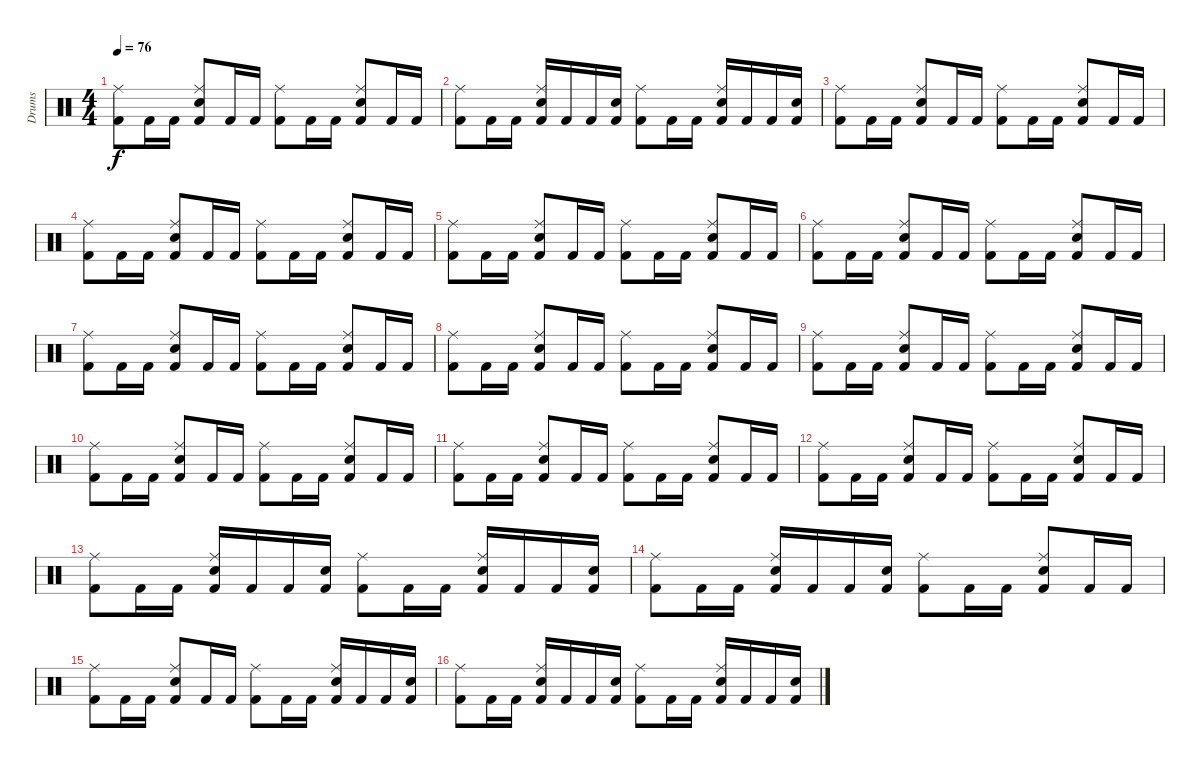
\track ("Drums" "Drums") {instrument percussion}
\staff {score}
\articulation defaults
\ts (4 4)
\tempo 76
\clef neutral
\ks c
("Kick (hit) 2" "Ride (middle)").8{dy f} "Kick (hit) 2".16 "Kick (hit) 2".16 ("Ride (middle)" "Snare (hit) 2" "Kick (hit) 2").8 "Kick (hit) 2".16 "Kick (hit) 2".16 ("Kick (hit) 2" "Ride (middle)").8 "Kick (hit) 2".16 "Kick (hit) 2".16 ("Snare (hit) 2" "Ride (middle)" "Kick (hit) 2").8 "Kick (hit) 2".16 "Kick (hit) 2".16 |
("Ride (middle)" "Kick (hit) 2").8 "Kick (hit) 2".16 "Kick (hit) 2".16 ("Ride (middle)" "Snare (hit) 2" "Kick (hit) 2").16 "Kick (hit) 2".16 "Kick (hit) 2".16 ("Electric Snare (hit)" "Kick (hit) 2").16 ("Ride (middle)" "Kick (hit) 2").8 "Kick (hit) 2".16 "Kick (hit) 2".16 ("Ride (middle)" "Snare (hit) 2" "Kick (hit) 2").16 "Kick (hit) 2".16 "Kick (hit) 2".16 ("Electric Snare (hit)" "Kick (hit) 2").16 |
("Kick (hit) 2" "Ride (middle)").8 "Kick (hit) 2".16 "Kick (hit) 2".16 ("Ride (middle)" "Snare (hit) 2" "Kick (hit) 2").8 "Kick (hit) 2".16 "Kick (hit) 2".16 ("Kick (hit) 2" "Ride (middle)").8 "Kick (hit) 2".16 "Kick (hit) 2".16 ("Snare (hit) 2" "Ride (middle)" "Kick (hit) 2").8 "Kick (hit) 2".16 "Kick (hit) 2".16 |
("Kick (hit) 2" "Ride (middle)").8 "Kick (hit) 2".16 "Kick (hit) 2".16 ("Ride (middle)" "Snare (hit) 2" "Kick (hit) 2").8 "Kick (hit) 2".16 "Kick (hit) 2".16 ("Kick (hit) 2" "Ride (middle)").8 "Kick (hit) 2".16 "Kick (hit) 2".16 ("Snare (hit) 2" "Ride (middle)" "Kick (hit) 2").8 "Kick (hit) 2".16 "Kick (hit) 2".16 |
("Kick (hit) 2" "Ride (middle)").8 "Kick (hit) 2".16 "Kick (hit) 2".16 ("Ride (middle)" "Snare (hit) 2" "Kick (hit) 2").8 "Kick (hit) 2".16 "Kick (hit) 2".16 ("Kick (hit) 2" "Ride (middle)").8 "Kick (hit) 2".16 "Kick (hit) 2".16 ("Snare (hit) 2" "Ride (middle)" "Kick (hit) 2").8 "Kick (hit) 2".16 "Kick (hit) 2".16 |
("Kick (hit) 2" "Ride (middle)").8 "Kick (hit) 2".16 "Kick (hit) 2".16 ("Ride (middle)" "Snare (hit) 2" "Kick (hit) 2").8 "Kick (hit) 2".16 "Kick (hit) 2".16 ("Kick (hit) 2" "Ride (middle)").8 "Kick (hit) 2".16 "Kick (hit) 2".16 ("Snare (hit) 2" "Ride (middle)" "Kick (hit) 2").8 "Kick (hit) 2".16 "Kick (hit) 2".16 |
("Kick (hit) 2" "Ride (middle)").8 "Kick (hit) 2".16 "Kick (hit) 2".16 ("Ride (middle)" "Snare (hit) 2" "Kick (hit) 2").8 "Kick (hit) 2".16 "Kick (hit) 2".16 ("Kick (hit) 2" "Ride (middle)").8 "Kick (hit) 2".16 "Kick (hit) 2".16 ("Snare (hit) 2" "Ride (middle)" "Kick (hit) 2").8 "Kick (hit) 2".16 "Kick (hit) 2".16 |
("Kick (hit) 2" "Ride (middle)").8 "Kick (hit) 2".16 "Kick (hit) 2".16 ("Ride (middle)" "Snare (hit) 2" "Kick (hit) 2").8 "Kick (hit) 2".16 "Kick (hit) 2".16 ("Kick (hit) 2" "Ride (middle)").8 "Kick (hit) 2".16 "Kick (hit) 2".16 ("Snare (hit) 2" "Ride (middle)" "Kick (hit) 2").8 "Kick (hit) 2".16 "Kick (hit) 2".16 |
("Kick (hit) 2" "Ride (middle)").8 "Kick (hit) 2".16 "Kick (hit) 2".16 ("Ride (middle)" "Snare (hit) 2" "Kick (hit) 2").8 "Kick (hit) 2".16 "Kick (hit) 2".16 ("Kick (hit) 2" "Ride (middle)").8 "Kick (hit) 2".16 "Kick (hit) 2".16 ("Snare (hit) 2" "Ride (middle)" "Kick (hit) 2").8 "Kick (hit) 2".16 "Kick (hit) 2".16 |
("Kick (hit) 2" "Ride (middle)").8 "Kick (hit) 2".16 "Kick (hit) 2".16 ("Ride (middle)" "Snare (hit) 2" "Kick (hit) 2").8 "Kick (hit) 2".16 "Kick (hit) 2".16 ("Kick (hit) 2" "Ride (middle)").8 "Kick (hit) 2".16 "Kick (hit) 2".16 ("Snare (hit) 2" "Ride (middle)" "Kick (hit) 2").8 "Kick (hit) 2".16 "Kick (hit) 2".16 |
("Kick (hit) 2" "Ride (middle)").8 "Kick (hit) 2".16 "Kick (hit) 2".16 ("Ride (middle)" "Snare (hit) 2" "Kick (hit) 2").8 "Kick (hit) 2".16 "Kick (hit) 2".16 ("Kick (hit) 2" "Ride (middle)").8 "Kick (hit) 2".16 "Kick (hit) 2".16 ("Snare (hit) 2" "Ride (middle)" "Kick (hit) 2").8 "Kick (hit) 2".16 "Kick (hit) 2".16 |
("Kick (hit) 2" "Ride (middle)").8 "Kick (hit) 2".16 "Kick (hit) 2".16 ("Ride (middle)" "Snare (hit) 2" "Kick (hit) 2").8 "Kick (hit) 2".16 "Kick (hit) 2".16 ("Kick (hit) 2" "Ride (middle)").8 "Kick (hit) 2".16 "Kick (hit) 2".16 ("Snare (hit) 2" "Ride (middle)" "Kick (hit) 2").8 "Kick (hit) 2".16 "Kick (hit) 2".16 |
("Ride (middle)" "Kick (hit) 2").8 "Kick (hit) 2".16 "Kick (hit) 2".16 ("Ride (middle)" "Snare (hit) 2" "Kick (hit) 2").16 "Kick (hit) 2".16 "Kick (hit) 2".16 ("Snare (hit) 2" "Kick (hit) 2").16 ("Ride (middle)" "Kick (hit) 2").8 "Kick (hit) 2".16 "Kick (hit) 2".16 ("Ride (middle)" "Snare (hit) 2" "Kick (hit) 2").16 "Kick (hit) 2".16 "Kick (hit) 2".16 ("Snare (hit) 2" "Kick (hit) 2").16 |
("Ride (middle)" "Kick (hit) 2").8 "Kick (hit) 2".16 "Kick (hit) 2".16 ("Ride (middle)" "Snare (hit) 2" "Kick (hit) 2").16 "Kick (hit) 2".16 "Kick (hit) 2".16 ("Snare (hit) 2" "Kick (hit) 2").16 ("Ride (middle)" "Kick (hit) 2").8 "Kick (hit) 2".16 "Kick (hit) 2".16 ("Ride (middle)" "Snare (hit) 2" "Kick (hit) 2").8 "Kick (hit) 2".16 "Kick (hit) 2".16 |
("Ride (middle)" "Kick (hit) 2").8 "Kick (hit) 2".16 "Kick (hit) 2".16 ("Ride (middle)" "Snare (hit) 2" "Kick (hit) 2").8 "Kick (hit) 2".16 "Kick (hit) 2".16 ("Ride (middle)" "Kick (hit) 2").8 "Kick (hit) 2".16 "Kick (hit) 2".16 ("Ride (middle)" "Snare (hit) 2" "Kick (hit) 2").16 "Kick (hit) 2".16 "Kick (hit) 2".16 ("Snare (hit) 2" "Kick (hit) 2").16 |
("Ride (middle)" "Kick (hit) 2").8 "Kick (hit) 2".16 "Kick (hit) 2".16 ("Ride (middle)" "Snare (hit) 2" "Kick (hit) 2").16 "Kick (hit) 2".16 "Kick (hit) 2".16 ("Snare (hit) 2" "Kick (hit) 2").16 ("Ride (middle)" "Kick (hit) 2").8 "Kick (hit) 2".16 "Kick (hit) 2".16 ("Ride (middle)" "Snare (hit) 2" "Kick (hit) 2").16 "Kick (hit) 2".16 "Kick (hit) 2".16 ("Snare (hit) 2" "Kick (hit) 2").16
